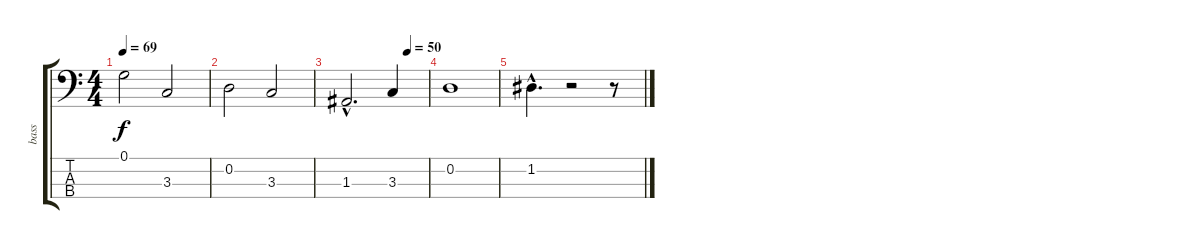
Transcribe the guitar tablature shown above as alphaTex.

\track ("bass" "bass") {instrument electricbasspick}
\staff {score tabs}
\tuning (G2 D2 A1 E1) {hide}
\ts (4 4)
\tempo 69
\clef f4
\ks c
0.1.2{dy f} 3.3.2 |
0.2.2 3.3.2 |
\tempo (50 0.75)
1.3{hac}.2{d} 3.3.4 |
0.2.1 |
1.2{hac}.4{d volume 1} r.2 r.8
